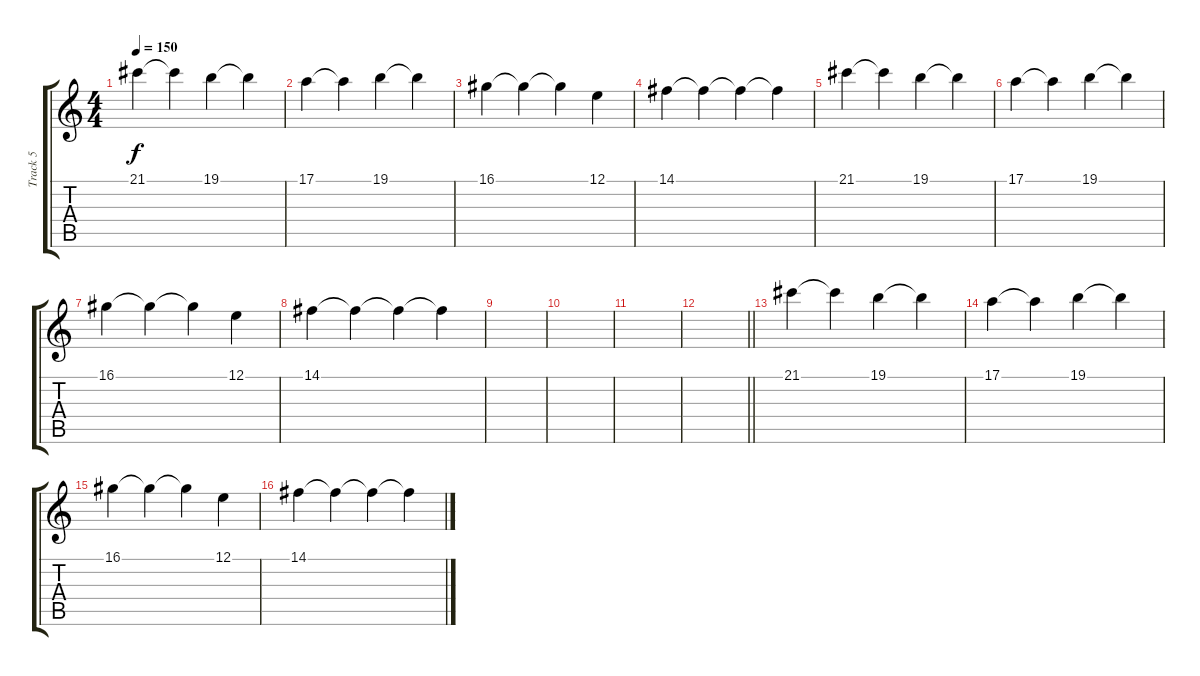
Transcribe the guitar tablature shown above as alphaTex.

\track ("Track 5" "Track 5") {instrument pad3polysynth}
\staff {score tabs}
\tuning (E4 B3 G3 D3 A2 E2) {hide}
\ts (4 4)
\tempo 150
\clef g2
\ks c
21.1.4{dy f} 21.1{t}.4 19.1.4 19.1{t}.4 |
17.1.4 17.1{t}.4 19.1.4 19.1{t}.4 |
16.1.4 16.1{t}.4 16.1{t}.4 12.1.4 |
14.1.4 14.1{t}.4 14.1{t}.4 14.1{t}.4 |
21.1.4 21.1{t}.4 19.1.4 19.1{t}.4 |
17.1.4 17.1{t}.4 19.1.4 19.1{t}.4 |
16.1.4 16.1{t}.4 16.1{t}.4 12.1.4 |
14.1.4 14.1{t}.4 14.1{t}.4 14.1{t}.4 |
|
|
|
\barLineRight lightlight
|
21.1.4 21.1{t}.4 19.1.4 19.1{t}.4 |
17.1.4 17.1{t}.4 19.1.4 19.1{t}.4 |
16.1.4 16.1{t}.4 16.1{t}.4 12.1.4 |
14.1.4 14.1{t}.4 14.1{t}.4 14.1{t}.4
